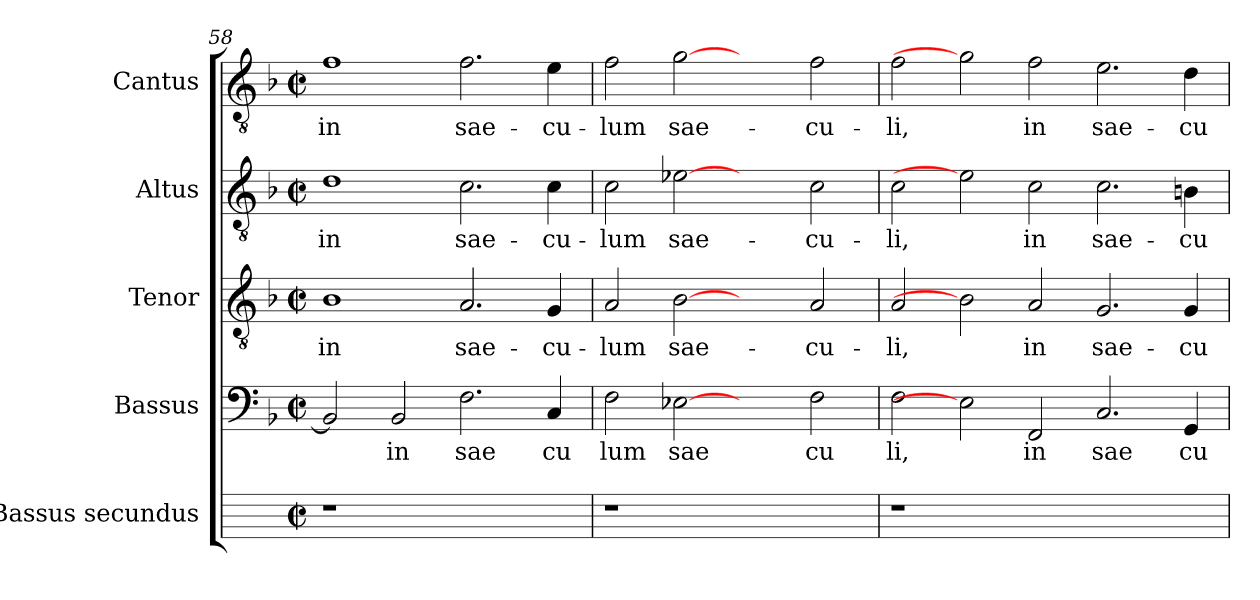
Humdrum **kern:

**kern	**kern	**text	**kern	**text	**kern	**text	**kern	**text
*part5	*part4	*part4	*part3	*part3	*part2	*part2	*part1	*part1
*staff5	*staff4	*staff4	*staff3	*staff3	*staff2	*staff2	*staff1	*staff1
*I"Bassus  secundus	*I"Bassus	*	*I"Tenor	*	*I"Altus	*	*I"Cantus	*
*	*I'B	*	*I'T	*	*I'A	*	*I'C	*
*	*clefF4	*	*clefGv2	*	*clefGv2	*	*clefGv2	*
*k[]	*k[b-]	*	*k[b-]	*	*k[b-]	*	*k[b-]	*
*C:	*F:	*	*F:	*	*F:	*	*F:	*
*M2/2	*M2/2	*	*M2/2	*	*M2/2	*	*M2/2	*
*met(c|)	*met(c|)	*	*met(c|)	*	*met(c|)	*	*met(c|)	*
=58	=58	=58	=58	=58	=58	=58	=58	=58
!	!	!LO:LY:b:cj	!	!LO:LY:b:cj	!	!LO:LY:b:cj	!	!LO:LY:b:cj
1r	2BB-/]	.	1B-	in	1d	in	1f	in
!	!	!LO:LY:b:cj	!	!	!	!	!	!
.	2BB-/	in	.	.	.	.	.	.
!	!	!LO:LY:b:cj	!	!LO:LY:b:cj	!	!LO:LY:b:cj	!	!LO:LY:b:cj
1ryy	2.F\	sae	2.A/	sae-	2.c\	sae-	2.f\	sae-
!	!	!LO:LY:b:cj	!	!LO:LY:b:cj	!	!LO:LY:b:cj	!	!LO:LY:b:cj
.	4C/	cu	4G/	-cu-	4c\	-cu-	4e\	-cu-
=59	=59	=59	=59	=59	=59	=59	=59	=59
!	!	!LO:LY:b:cj	!	!LO:LY:b:cj	!	!LO:LY:b:cj	!	!LO:LY:b:cj
1r	2F\	lum	2A/	-lum	2c\	-lum	2f\	-lum
!	!	!LO:LY:b:cj	!	!LO:LY:b:cj	!	!LO:LY:b:cj	!	!LO:LY:b:cj
.	[2E-X	sae	[2B-	sae-	[2e-X	sae-	[2g	sae-
1ryy	2ryy	.	2ryy	.	2ryy	.	2ryy	.
!	!	!LO:LY:b:cj	!	!LO:LY:b:cj	!	!LO:LY:b:cj	!	!LO:LY:b:cj
.	2F\	cu	2A/	-cu-	2c\	-cu-	2f\	-cu-
=60	=60	=60	=60	=60	=60	=60	=60	=60
!	!	!LO:LY:b:cj	!	!LO:LY:b:cj	!	!LO:LY:b:cj	!	!LO:LY:b:cj
1r	2F\	li,	2A/	-li,	2c\	-li,	2f\	-li,
.	2E-]	.	2B-]	.	2e-]	.	2g]	.
!	!	!LO:LY:b:cj	!	!LO:LY:b:cj	!	!LO:LY:b:cj	!	!LO:LY:b:cj
1.ryy	2FF/	in	2A/	in	2c\	in	2f\	in
!	!	!LO:LY:b:cj	!	!LO:LY:b:cj	!	!LO:LY:b:cj	!	!LO:LY:b:cj
.	2.C/	sae	2.G/	sae-	2.c\	sae-	2.e\	sae-
!	!	!LO:LY:b:cj	!	!LO:LY:b:cj	!	!LO:LY:b:cj	!	!LO:LY:b:cj
.	4GG/	cu	4G/	-cu-	4Bn\	-cu-	4d\	-cu-
=	=	=	=	=	=	=	=	=
*-	*-	*-	*-	*-	*-	*-	*-	*-
